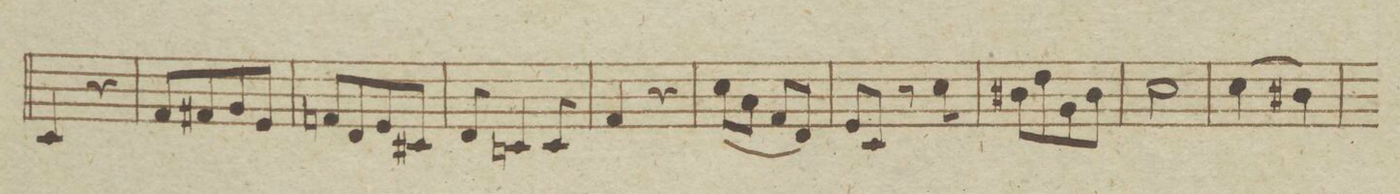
**kern	**dynam
*I"Viola	*
*clefC3	*
*k[f#]	*
*met(c)	*
*M2/4	*
4D/	.
4r	.
=98	=98
8G/L	.
8G#X/	.
8A/	.
8F#/J	.
=99	=99
8Gn/L	.
8E/	.
8F#/	.
8D#X/J	.
=100	=100
8E/	.
4Dn/	.
8D/	.
=101	=101
4G/	.
4r	.
=102	=102
(<8d\L	.
8B\J	.
8G/L	.
8E/J)	.
=103	=103
8F#/L	.
8D/J	.
8r	.
8d\	.
=104	=104
8c#X\L	.
8e\	.
8A\	.
8c#\J	.
=105	=105
2d\	.
=106	=106
(4d\	.
4c#X\)	.
=107	=107
*-	*-
